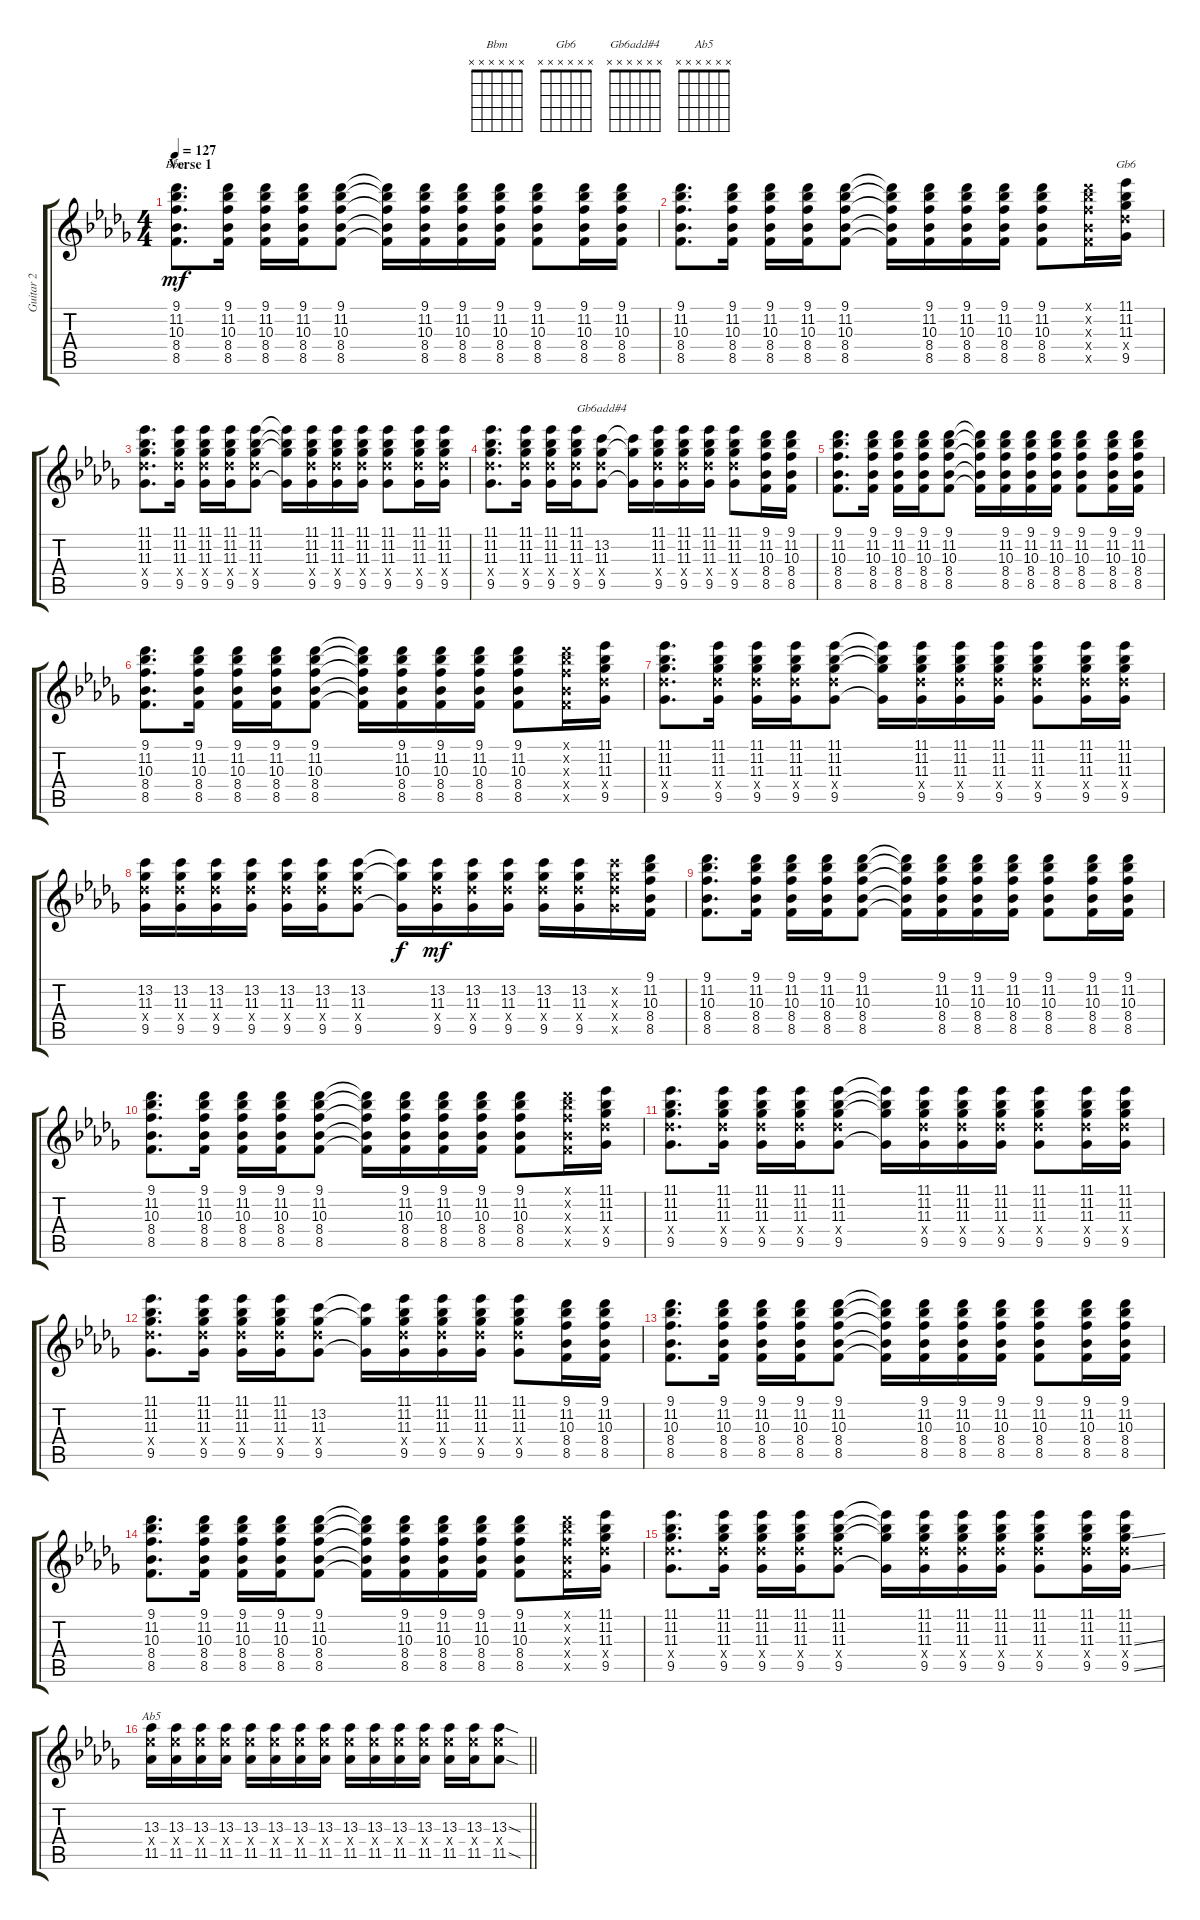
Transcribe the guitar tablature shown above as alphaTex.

\track ("Guitar 2" "Guitar 2") {instrument distortionguitar}
\staff {score tabs}
\tuning (E4 B3 G3 D3 A2 E2) {hide}
\chord ("Bbm" x x x x x x)
\chord ("Gb6" x x x x x x)
\chord ("Gb6add#4" x x x x x x)
\chord ("Ab5" x x x x x x)
\ts (4 4)
\section ("" "Verse 1")
\tempo 127
\clef g2
\ks bbminor
(9.1 11.2 10.3 8.4 8.5).8{d ch "Bbm" dy mf} (9.1 11.2 10.3 8.4 8.5).16 (9.1 11.2 10.3 8.4 8.5).16 (9.1 11.2 10.3 8.4 8.5).16 (9.1 11.2 10.3 8.4 8.5).8 (9.1{t} 11.2{t} 10.3{t} 8.4{t} 8.5{t}).16 (9.1 11.2 10.3 8.4 8.5).16 (9.1 11.2 10.3 8.4 8.5).16 (9.1 11.2 10.3 8.4 8.5).16 (9.1 11.2 10.3 8.4 8.5).8 (9.1 11.2 10.3 8.4 8.5).16 (9.1 11.2 10.3 8.4 8.5).16 |
(9.1 11.2 10.3 8.4 8.5).8{d} (9.1 11.2 10.3 8.4 8.5).16 (9.1 11.2 10.3 8.4 8.5).16 (9.1 11.2 10.3 8.4 8.5).16 (9.1 11.2 10.3 8.4 8.5).8 (9.1{t} 11.2{t} 10.3{t} 8.4{t} 8.5{t}).16 (9.1 11.2 10.3 8.4 8.5).16 (9.1 11.2 10.3 8.4 8.5).16 (9.1 11.2 10.3 8.4 8.5).16 (9.1 11.2 10.3 8.4 8.5).8 (9.1{x} 11.2{x} 10.3{x} 8.4{x} 8.5{x}).16 (11.1 11.2 11.3 11.4{x} 9.5).16{ch "Gb6"} |
(11.1 11.2 11.3 11.4{x} 9.5).8{d} (11.1 11.2 11.3 11.4{x} 9.5).16 (11.1 11.2 11.3 11.4{x} 9.5).16 (11.1 11.2 11.3 11.4{x} 9.5).16 (11.1 11.2 11.3 11.4{x} 9.5).8 (11.1{t} 11.2{t} 11.3{t} 9.5{t}).16 (11.1 11.2 11.3 11.4{x} 9.5).16 (11.1 11.2 11.3 11.4{x} 9.5).16 (11.1 11.2 11.3 11.4{x} 9.5).16 (11.1 11.2 11.3 11.4{x} 9.5).8 (11.1 11.2 11.3 11.4{x} 9.5).16 (11.1 11.2 11.3 11.4{x} 9.5).16 |
(11.1 11.2 11.3 11.4{x} 9.5).8{d} (11.1 11.2 11.3 11.4{x} 9.5).16 (11.1 11.2 11.3 11.4{x} 9.5).16 (11.1 11.2 11.3 11.4{x} 9.5).16 (13.2 11.3 11.4{x} 9.5).8{ch "Gb6add#4"} (13.2{t} 11.3{t} 9.5{t}).16 (11.1 11.2 11.3 11.4{x} 9.5).16 (11.1 11.2 11.3 11.4{x} 9.5).16 (11.1 11.2 11.3 11.4{x} 9.5).16 (11.1 11.2 11.3 11.4{x} 9.5).8 (9.1 11.2 10.3 8.4 8.5).16 (9.1 11.2 10.3 8.4 8.5).16 |
(9.1 11.2 10.3 8.4 8.5).8{d} (9.1 11.2 10.3 8.4 8.5).16 (9.1 11.2 10.3 8.4 8.5).16 (9.1 11.2 10.3 8.4 8.5).16 (9.1 11.2 10.3 8.4 8.5).8 (9.1{t} 11.2{t} 10.3{t} 8.4{t} 8.5{t}).16 (9.1 11.2 10.3 8.4 8.5).16 (9.1 11.2 10.3 8.4 8.5).16 (9.1 11.2 10.3 8.4 8.5).16 (9.1 11.2 10.3 8.4 8.5).8 (9.1 11.2 10.3 8.4 8.5).16 (9.1 11.2 10.3 8.4 8.5).16 |
(9.1 11.2 10.3 8.4 8.5).8{d} (9.1 11.2 10.3 8.4 8.5).16 (9.1 11.2 10.3 8.4 8.5).16 (9.1 11.2 10.3 8.4 8.5).16 (9.1 11.2 10.3 8.4 8.5).8 (9.1{t} 11.2{t} 10.3{t} 8.4{t} 8.5{t}).16 (9.1 11.2 10.3 8.4 8.5).16 (9.1 11.2 10.3 8.4 8.5).16 (9.1 11.2 10.3 8.4 8.5).16 (9.1 11.2 10.3 8.4 8.5).8 (9.1{x} 11.2{x} 10.3{x} 8.4{x} 8.5{x}).16 (11.1 11.2 11.3 11.4{x} 9.5).16 |
(11.1 11.2 11.3 11.4{x} 9.5).8{d} (11.1 11.2 11.3 11.4{x} 9.5).16 (11.1 11.2 11.3 11.4{x} 9.5).16 (11.1 11.2 11.3 11.4{x} 9.5).16 (11.1 11.2 11.3 11.4{x} 9.5).8 (11.1{t} 11.2{t} 11.3{t} 9.5{t}).16 (11.1 11.2 11.3 11.4{x} 9.5).16 (11.1 11.2 11.3 11.4{x} 9.5).16 (11.1 11.2 11.3 11.4{x} 9.5).16 (11.1 11.2 11.3 11.4{x} 9.5).8 (11.1 11.2 11.3 11.4{x} 9.5).16 (11.1 11.2 11.3 11.4{x} 9.5).16 |
(13.2 11.3 11.4{x} 9.5).16 (13.2 11.3 11.4{x} 9.5).16 (13.2 11.3 11.4{x} 9.5).16 (13.2 11.3 11.4{x} 9.5).16 (13.2 11.3 11.4{x} 9.5).16 (13.2 11.3 11.4{x} 9.5).16 (13.2 11.3 11.4{x} 9.5).8 (13.2{t} 11.3{t} 9.5{t}).16{dy f} (13.2 11.3 11.4{x} 9.5).16{dy mf} (13.2 11.3 11.4{x} 9.5).16 (13.2 11.3 11.4{x} 9.5).16 (13.2 11.3 11.4{x} 9.5).16 (13.2 11.3 11.4{x} 9.5).16 (13.2{x} 11.3{x} 11.4{x} 9.5{x}).16 (9.1 11.2 10.3 8.4 8.5).16 |
(9.1 11.2 10.3 8.4 8.5).8{d} (9.1 11.2 10.3 8.4 8.5).16 (9.1 11.2 10.3 8.4 8.5).16 (9.1 11.2 10.3 8.4 8.5).16 (9.1 11.2 10.3 8.4 8.5).8 (9.1{t} 11.2{t} 10.3{t} 8.4{t} 8.5{t}).16 (9.1 11.2 10.3 8.4 8.5).16 (9.1 11.2 10.3 8.4 8.5).16 (9.1 11.2 10.3 8.4 8.5).16 (9.1 11.2 10.3 8.4 8.5).8 (9.1 11.2 10.3 8.4 8.5).16 (9.1 11.2 10.3 8.4 8.5).16 |
(9.1 11.2 10.3 8.4 8.5).8{d} (9.1 11.2 10.3 8.4 8.5).16 (9.1 11.2 10.3 8.4 8.5).16 (9.1 11.2 10.3 8.4 8.5).16 (9.1 11.2 10.3 8.4 8.5).8 (9.1{t} 11.2{t} 10.3{t} 8.4{t} 8.5{t}).16 (9.1 11.2 10.3 8.4 8.5).16 (9.1 11.2 10.3 8.4 8.5).16 (9.1 11.2 10.3 8.4 8.5).16 (9.1 11.2 10.3 8.4 8.5).8 (9.1{x} 11.2{x} 10.3{x} 8.4{x} 8.5{x}).16 (11.1 11.2 11.3 11.4{x} 9.5).16 |
(11.1 11.2 11.3 11.4{x} 9.5).8{d} (11.1 11.2 11.3 11.4{x} 9.5).16 (11.1 11.2 11.3 11.4{x} 9.5).16 (11.1 11.2 11.3 11.4{x} 9.5).16 (11.1 11.2 11.3 11.4{x} 9.5).8 (11.1{t} 11.2{t} 11.3{t} 9.5{t}).16 (11.1 11.2 11.3 11.4{x} 9.5).16 (11.1 11.2 11.3 11.4{x} 9.5).16 (11.1 11.2 11.3 11.4{x} 9.5).16 (11.1 11.2 11.3 11.4{x} 9.5).8 (11.1 11.2 11.3 11.4{x} 9.5).16 (11.1 11.2 11.3 11.4{x} 9.5).16 |
(11.1 11.2 11.3 11.4{x} 9.5).8{d} (11.1 11.2 11.3 11.4{x} 9.5).16 (11.1 11.2 11.3 11.4{x} 9.5).16 (11.1 11.2 11.3 11.4{x} 9.5).16 (13.2 11.3 11.4{x} 9.5).8 (13.2{t} 11.3{t} 9.5{t}).16 (11.1 11.2 11.3 11.4{x} 9.5).16 (11.1 11.2 11.3 11.4{x} 9.5).16 (11.1 11.2 11.3 11.4{x} 9.5).16 (11.1 11.2 11.3 11.4{x} 9.5).8 (9.1 11.2 10.3 8.4 8.5).16 (9.1 11.2 10.3 8.4 8.5).16 |
(9.1 11.2 10.3 8.4 8.5).8{d} (9.1 11.2 10.3 8.4 8.5).16 (9.1 11.2 10.3 8.4 8.5).16 (9.1 11.2 10.3 8.4 8.5).16 (9.1 11.2 10.3 8.4 8.5).8 (9.1{t} 11.2{t} 10.3{t} 8.4{t} 8.5{t}).16 (9.1 11.2 10.3 8.4 8.5).16 (9.1 11.2 10.3 8.4 8.5).16 (9.1 11.2 10.3 8.4 8.5).16 (9.1 11.2 10.3 8.4 8.5).8 (9.1 11.2 10.3 8.4 8.5).16 (9.1 11.2 10.3 8.4 8.5).16 |
(9.1 11.2 10.3 8.4 8.5).8{d} (9.1 11.2 10.3 8.4 8.5).16 (9.1 11.2 10.3 8.4 8.5).16 (9.1 11.2 10.3 8.4 8.5).16 (9.1 11.2 10.3 8.4 8.5).8 (9.1{t} 11.2{t} 10.3{t} 8.4{t} 8.5{t}).16 (9.1 11.2 10.3 8.4 8.5).16 (9.1 11.2 10.3 8.4 8.5).16 (9.1 11.2 10.3 8.4 8.5).16 (9.1 11.2 10.3 8.4 8.5).8 (9.1{x} 11.2{x} 10.3{x} 8.4{x} 8.5{x}).16 (11.1 11.2 11.3 11.4{x} 9.5).16 |
(11.1 11.2 11.3 11.4{x} 9.5).8{d} (11.1 11.2 11.3 11.4{x} 9.5).16 (11.1 11.2 11.3 11.4{x} 9.5).16 (11.1 11.2 11.3 11.4{x} 9.5).16 (11.1 11.2 11.3 11.4{x} 9.5).8 (11.1{t} 11.2{t} 11.3{t} 9.5{t}).16 (11.1 11.2 11.3 11.4{x} 9.5).16 (11.1 11.2 11.3 11.4{x} 9.5).16 (11.1 11.2 11.3 11.4{x} 9.5).16 (11.1 11.2 11.3 11.4{x} 9.5).8 (11.1 11.2 11.3 11.4{x} 9.5).16 (11.1 11.2 11.3{ss} 11.4{x} 9.5{ss}).16 |
\barLineRight lightlight
(13.3 13.4{x} 11.5).16{ch "Ab5"} (13.3 13.4{x} 11.5).16 (13.3 13.4{x} 11.5).16 (13.3 13.4{x} 11.5).16 (13.3 13.4{x} 11.5).16 (13.3 13.4{x} 11.5).16 (13.3 13.4{x} 11.5).16 (13.3 13.4{x} 11.5).16 (13.3 13.4{x} 11.5).16 (13.3 13.4{x} 11.5).16 (13.3 13.4{x} 11.5).16 (13.3 13.4{x} 11.5).16 (13.3 13.4{x} 11.5).16 (13.3 13.4{x} 11.5).16 (13.3{sod} 13.4{x} 11.5{sod}).8
